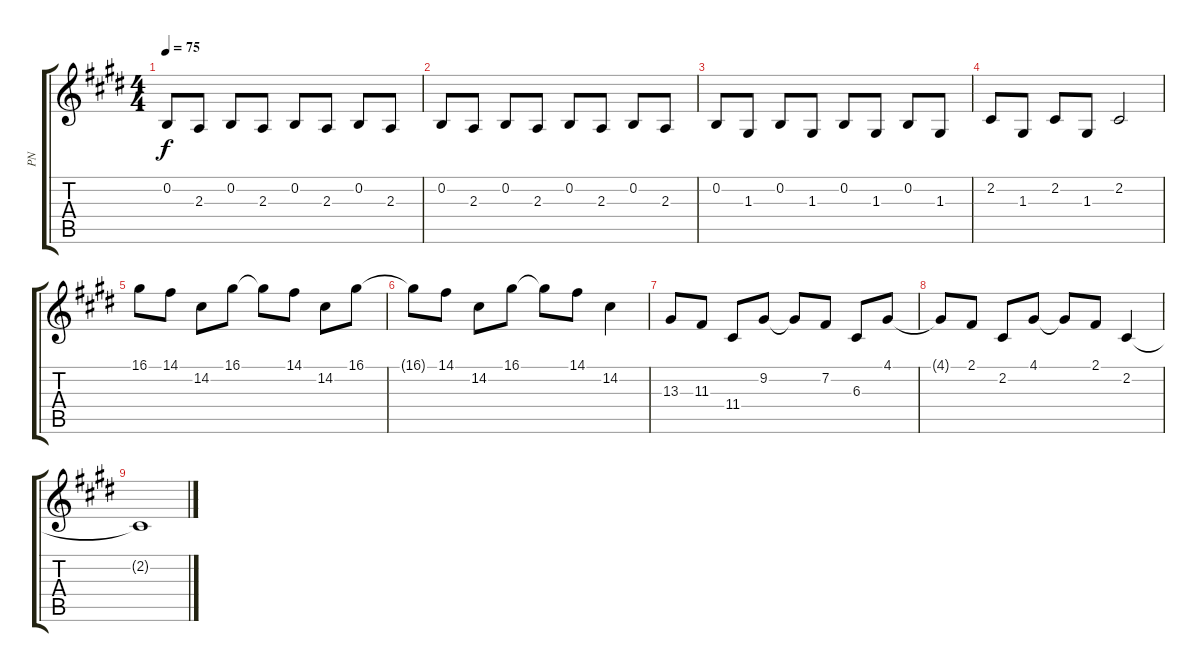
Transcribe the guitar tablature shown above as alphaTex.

\track ("PN" "PN") {instrument electricgrandpiano}
\staff {score tabs}
\tuning (E4 B3 G3 D3 A2 E2) {hide}
\ts (4 4)
\tempo 75
\clef g2
\ks e
0.2.8{dy f} 2.3.8 0.2.8 2.3.8 0.2.8 2.3.8 0.2.8 2.3.8 |
0.2.8 2.3.8 0.2.8 2.3.8 0.2.8 2.3.8 0.2.8 2.3.8 |
0.2.8 1.3.8 0.2.8 1.3.8 0.2.8 1.3.8 0.2.8 1.3.8 |
2.2.8 1.3.8 2.2.8 1.3.8 2.2.2 |
16.1.8 14.1.8 14.2.8 16.1.8 16.1{t}.8 14.1.8 14.2.8 16.1.8 |
16.1{t}.8 14.1.8 14.2.8 16.1.8 16.1{t}.8 14.1.8 14.2.4 |
13.3.8 11.3.8 11.4.8 9.2.8 9.2{t}.8 7.2.8 6.3.8 4.1.8 |
4.1{t}.8 2.1.8 2.2.8 4.1.8 4.1{t}.8 2.1.8 2.2.4 |
2.2{t}.1
